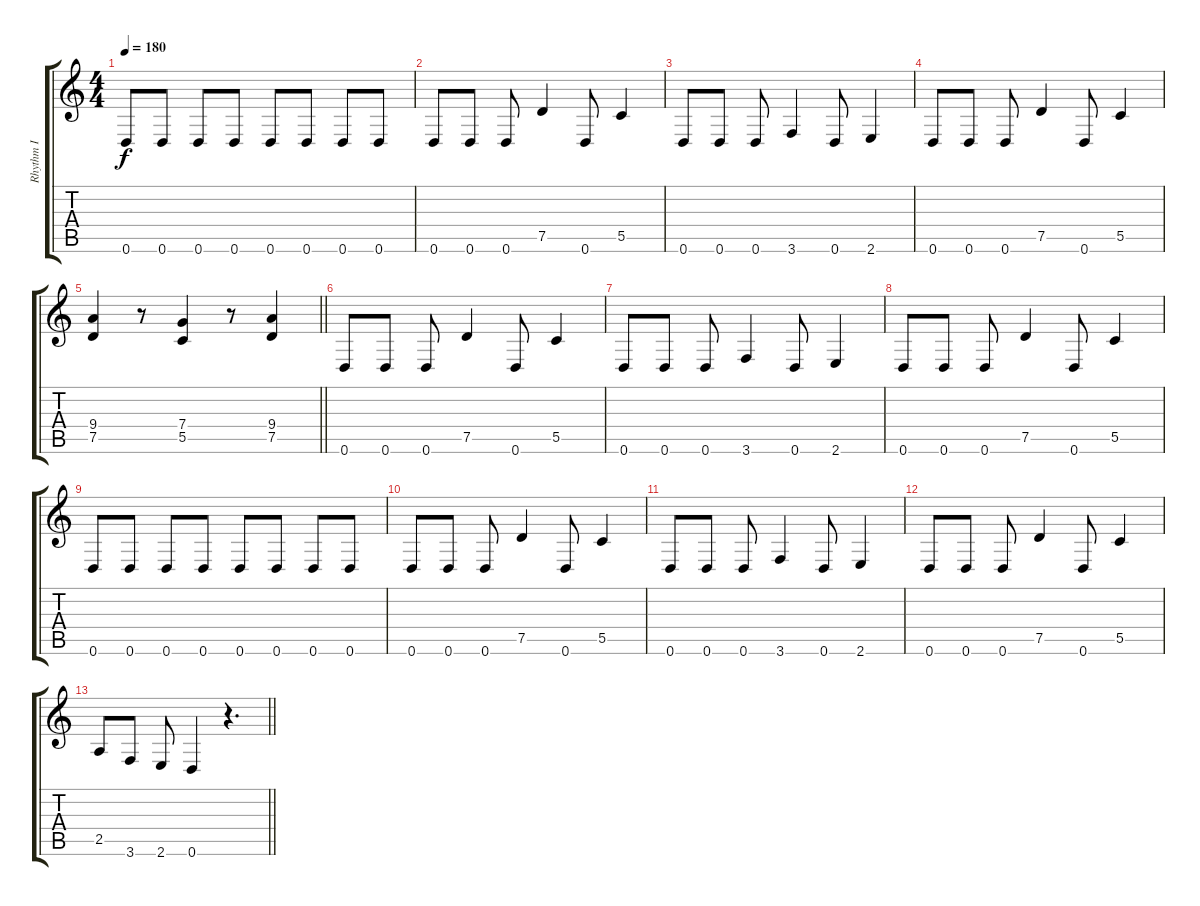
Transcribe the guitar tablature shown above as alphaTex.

\track ("Rhythm I" "Rhythm I") {instrument electricguitarmuted}
\staff {score tabs}
\tuning (D4 A3 F3 C3 G2 D2) {hide}
\ts (4 4)
\tempo 180
\clef g2
\ks c
0.6.8{dy f} 0.6.8 0.6.8 0.6.8 0.6.8 0.6.8 0.6.8 0.6.8 |
0.6.8 0.6.8 0.6.8 7.5.4 0.6.8 5.5.4 |
0.6.8 0.6.8 0.6.8 3.6.4 0.6.8 2.6.4 |
0.6.8 0.6.8 0.6.8 7.5.4 0.6.8 5.5.4 |
\barLineRight lightlight
(9.4 7.5).4 r.8 (7.4 5.5).4 r.8 (9.4 7.5).4 |
0.6.8 0.6.8 0.6.8 7.5.4 0.6.8 5.5.4 |
0.6.8 0.6.8 0.6.8 3.6.4 0.6.8 2.6.4 |
0.6.8 0.6.8 0.6.8 7.5.4 0.6.8 5.5.4 |
0.6.8 0.6.8 0.6.8 0.6.8 0.6.8 0.6.8 0.6.8 0.6.8 |
0.6.8 0.6.8 0.6.8 7.5.4 0.6.8 5.5.4 |
0.6.8 0.6.8 0.6.8 3.6.4 0.6.8 2.6.4 |
0.6.8 0.6.8 0.6.8 7.5.4 0.6.8 5.5.4 |
\barLineRight lightlight
2.5.8 3.6.8 2.6.8 0.6.4 r.4{d}
